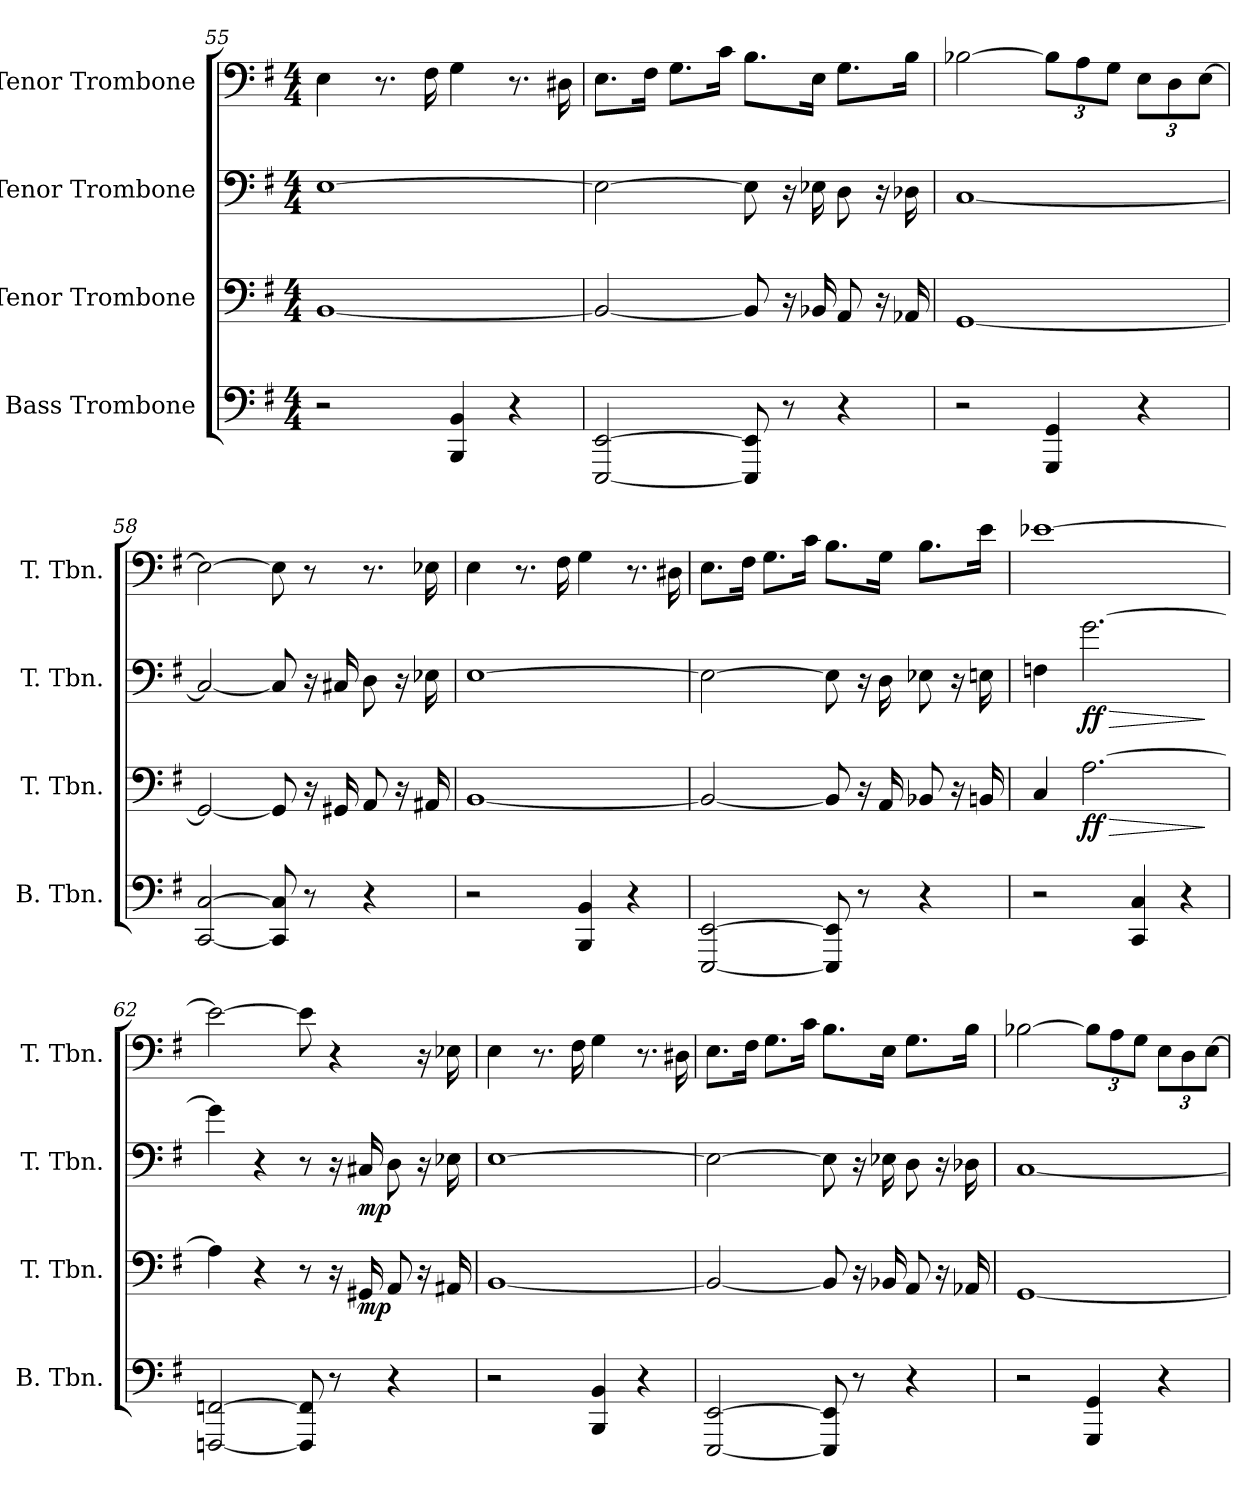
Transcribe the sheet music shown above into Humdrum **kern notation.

**kern	**kern	**dynam	**kern	**dynam	**kern
*part4	*part3	*part3	*part2	*part2	*part1
*staff4	*staff3	*staff3	*staff2	*staff2	*staff1
*I"Bass Trombone	*I"Tenor Trombone	*	*I"Tenor Trombone	*	*I"Tenor Trombone
*I'B. Tbn.	*I'T. Tbn.	*	*I'T. Tbn.	*	*I'T. Tbn.
*clefF4	*clefF4	*	*clefF4	*	*clefF4
*k[f#]	*k[f#]	*	*k[f#]	*	*k[f#]
*M4/4	*M4/4	*	*M4/4	*	*M4/4
=55	=55	=55	=55	=55	=55
2r	[1BB	.	[1E	.	4E\
.	.	.	.	.	8.r
.	.	.	.	.	16F#\
4BBB/ 4BB/	.	.	.	.	4G\
4r	.	.	.	.	8.r
.	.	.	.	.	16D#X\
=56	=56	=56	=56	=56	=56
[2EEE/ [2EE/	2BB/_	.	2E\_	.	8.E\L
.	.	.	.	.	16F#\Jk
.	.	.	.	.	8.G\L
.	.	.	.	.	16c\Jk
8EEE/] 8EE/]	8BB/]	.	8E\]	.	8.B\L
8r	16r	.	16r	.	.
.	16BB-X/	.	16E-X\	.	16E\Jk
4r	8AA/	.	8D\	.	8.G\L
.	16r	.	16r	.	.
.	16AA-X/	.	16D-X\	.	16B\Jk
=57	=57	=57	=57	=57	=57
2r	[1GG	.	[1C	.	[2B-X\
*	*	*	*	*	*Xbrackettup
4GGG/ 4GG/	.	.	.	.	12B-\L]
.	.	.	.	.	12A\
.	.	.	.	.	12G\J
4r	.	.	.	.	12E\L
.	.	.	.	.	12D\
.	.	.	.	.	[12E\J
!!LO:LB:g=z
=58	=58	=58	=58	=58	=58
[2CC/ [2C/	2GG/_	.	2C/_	.	2E\_
8CC/] 8C/]	8GG/]	.	8C/]	.	8E\]
8r	16r	.	16r	.	8r
.	16GG#X/	.	16C#X/	.	.
4r	8AA/	.	8D\	.	8.r
.	16r	.	16r	.	.
.	16AA#X/	.	16E-X\	.	16E-X\
=59	=59	=59	=59	=59	=59
2r	[1BB	.	[1E	.	4E\
.	.	.	.	.	8.r
.	.	.	.	.	16F#\
4BBB/ 4BB/	.	.	.	.	4G\
4r	.	.	.	.	8.r
.	.	.	.	.	16D#X\
=60	=60	=60	=60	=60	=60
[2EEE/ [2EE/	2BB/_	.	2E\_	.	8.E\L
.	.	.	.	.	16F#\Jk
.	.	.	.	.	8.G\L
.	.	.	.	.	16c\Jk
8EEE/] 8EE/]	8BB/]	.	8E\]	.	8.B\L
8r	16r	.	16r	.	.
.	16AA/	.	16D\	.	16G\Jk
4r	8BB-X/	.	8E-X\	.	8.B\L
.	16r	.	16r	.	.
.	16BBn/	.	16En\	.	16e\Jk
=61	=61	=61	=61	=61	=61
2r	4C/	.	4Fn\	.	[1e-X
!	!	!LO:HP:b	!	!LO:HP:b	!
!	!	!LO:DY:n=1:b	!	!LO:DY:n=1:b	!
.	[2.A\	> ff	[2.g\	> ff	.
4CC/ 4C/	.	.	.	.	.
4r	.	.	.	.	.
.	.	]	.	]	.
!!LO:LB:g=z
=62	=62	=62	=62	=62	=62
[2FFFn/ [2FFn/	4A\]	.	4g\]	.	2e-\_
.	4r	.	4r	.	.
8FFF/] 8FF/]	8r	.	8r	.	8e-\]
8r	16r	.	16r	.	4r
!	!	!LO:DY:b	!	!LO:DY:b	!
.	16GG#X/	mp	16C#X/	mp	.
4r	8AA/	.	8D\	.	.
.	16r	.	16r	.	16r
.	16AA#X/	.	16E-X\	.	16E-X\
=63	=63	=63	=63	=63	=63
2r	[1BB	.	[1E	.	4E\
.	.	.	.	.	8.r
.	.	.	.	.	16F#\
4BBB/ 4BB/	.	.	.	.	4G\
4r	.	.	.	.	8.r
.	.	.	.	.	16D#X\
=64	=64	=64	=64	=64	=64
[2EEE/ [2EE/	2BB/_	.	2E\_	.	8.E\L
.	.	.	.	.	16F#\Jk
.	.	.	.	.	8.G\L
.	.	.	.	.	16c\Jk
8EEE/] 8EE/]	8BB/]	.	8E\]	.	8.B\L
8r	16r	.	16r	.	.
.	16BB-X/	.	16E-X\	.	16E\Jk
4r	8AA/	.	8D\	.	8.G\L
.	16r	.	16r	.	.
.	16AA-X/	.	16D-X\	.	16B\Jk
=65	=65	=65	=65	=65	=65
2r	[1GG	.	[1C	.	[2B-X\
4GGG/ 4GG/	.	.	.	.	12B-\L]
.	.	.	.	.	12A\
.	.	.	.	.	12G\J
4r	.	.	.	.	12E\L
.	.	.	.	.	12D\
.	.	.	.	.	[12E\J
=	=	=	=	=	=
*-	*-	*-	*-	*-	*-
